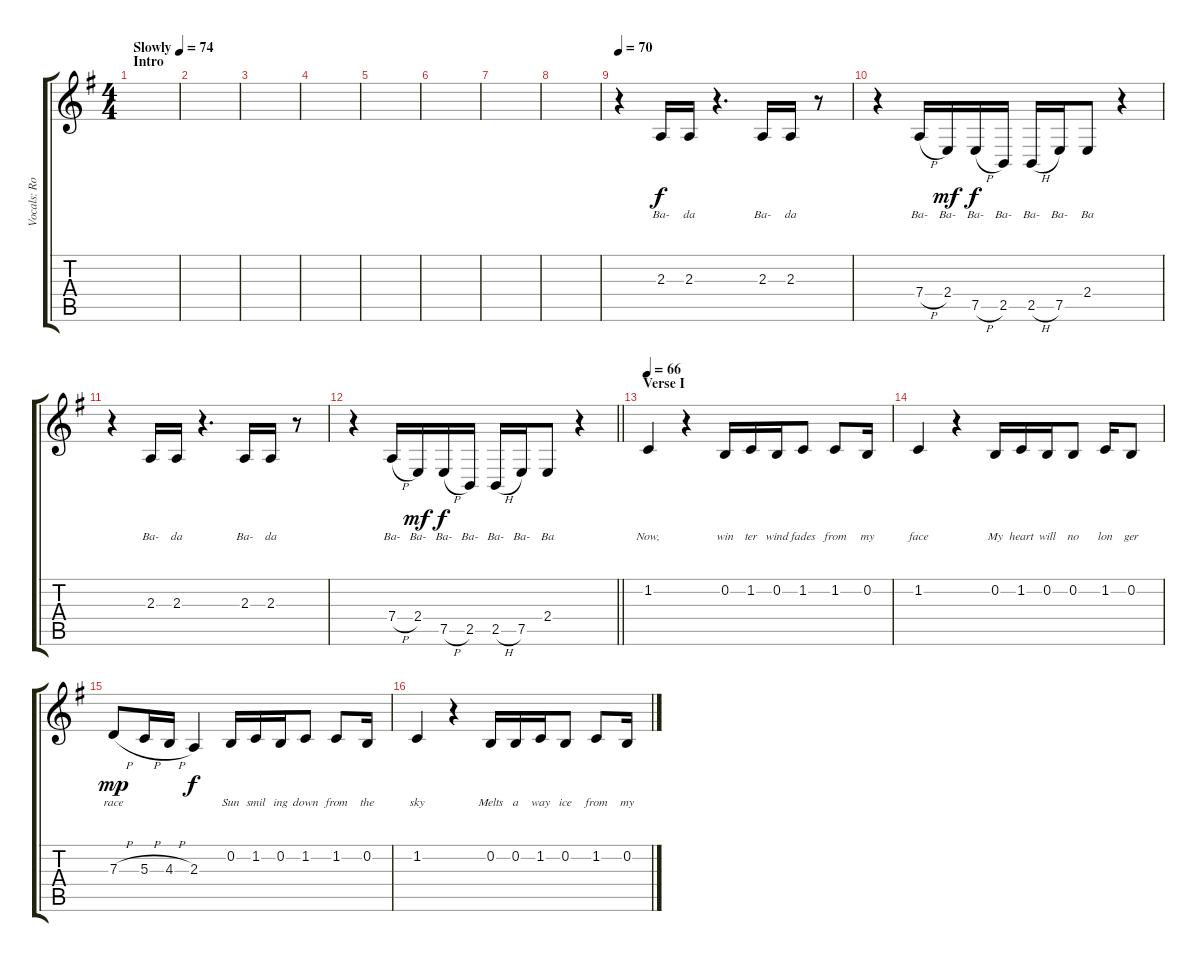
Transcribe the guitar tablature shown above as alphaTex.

\track ("Vocals: Rob" "Vocals: Ro") {instrument fx4atmosphere}
\staff {score tabs}
\tuning (E4 B3 G3 D3 A2 E2) {hide}
\ts (4 4)
\section ("" "Intro")
\tempo (74 "Slowly")
\clef g2
\ks g
|
|
|
|
|
|
|
|
\tempo 70
r.4 2.3.16{lyrics (0 "Ba-") lyrics (1 "") lyrics (2 "") lyrics (3 "") lyrics (4 "")} 2.3.16{lyrics (0 "da") lyrics (1 "") lyrics (2 "") lyrics (3 "") lyrics (4 "")} r.4{d} 2.3.16{lyrics (0 "Ba-") lyrics (1 "") lyrics (2 "") lyrics (3 "") lyrics (4 "")} 2.3.16{lyrics (0 "da") lyrics (1 "") lyrics (2 "") lyrics (3 "") lyrics (4 "")} r.8 |
r.4 7.4{h}.16{lyrics (0 "Ba-") lyrics (1 "") lyrics (2 "") lyrics (3 "") lyrics (4 "")} 2.4.16{lyrics (0 "Ba-") lyrics (1 "") lyrics (2 "") lyrics (3 "") lyrics (4 "") dy mf} 7.5{h}.16{lyrics (0 "Ba-") lyrics (1 "") lyrics (2 "") lyrics (3 "") lyrics (4 "") dy f} 2.5.16{lyrics (0 "Ba-") lyrics (1 "") lyrics (2 "") lyrics (3 "") lyrics (4 "")} 2.5{h}.16{lyrics (0 "Ba-") lyrics (1 "") lyrics (2 "") lyrics (3 "") lyrics (4 "")} 7.5.16{lyrics (0 "Ba-") lyrics (1 "") lyrics (2 "") lyrics (3 "") lyrics (4 "")} 2.4.8{lyrics (0 "Ba") lyrics (1 "") lyrics (2 "") lyrics (3 "") lyrics (4 "")} r.4 |
r.4 2.3.16{lyrics (0 "Ba-") lyrics (1 "") lyrics (2 "") lyrics (3 "") lyrics (4 "")} 2.3.16{lyrics (0 "da") lyrics (1 "") lyrics (2 "") lyrics (3 "") lyrics (4 "")} r.4{d} 2.3.16{lyrics (0 "Ba-") lyrics (1 "") lyrics (2 "") lyrics (3 "") lyrics (4 "")} 2.3.16{lyrics (0 "da") lyrics (1 "") lyrics (2 "") lyrics (3 "") lyrics (4 "")} r.8 |
\barLineRight lightlight
r.4 7.4{h}.16{lyrics (0 "Ba-") lyrics (1 "") lyrics (2 "") lyrics (3 "") lyrics (4 "")} 2.4.16{lyrics (0 "Ba-") lyrics (1 "") lyrics (2 "") lyrics (3 "") lyrics (4 "") dy mf} 7.5{h}.16{lyrics (0 "Ba-") lyrics (1 "") lyrics (2 "") lyrics (3 "") lyrics (4 "") dy f} 2.5.16{lyrics (0 "Ba-") lyrics (1 "") lyrics (2 "") lyrics (3 "") lyrics (4 "")} 2.5{h}.16{lyrics (0 "Ba-") lyrics (1 "") lyrics (2 "") lyrics (3 "") lyrics (4 "")} 7.5.16{lyrics (0 "Ba-") lyrics (1 "") lyrics (2 "") lyrics (3 "") lyrics (4 "")} 2.4.8{lyrics (0 "Ba") lyrics (1 "") lyrics (2 "") lyrics (3 "") lyrics (4 "")} r.4 |
\section ("" "Verse I")
\tempo 66
1.2.4{lyrics (0 "Now,") lyrics (1 "") lyrics (2 "") lyrics (3 "") lyrics (4 "")} r.4 0.2.16{lyrics (0 "win") lyrics (1 "") lyrics (2 "") lyrics (3 "") lyrics (4 "")} 1.2.16{lyrics (0 "ter") lyrics (1 "") lyrics (2 "") lyrics (3 "") lyrics (4 "")} 0.2.16{lyrics (0 "wind") lyrics (1 "") lyrics (2 "") lyrics (3 "") lyrics (4 "")} 1.2.8{lyrics (0 "fades") lyrics (1 "") lyrics (2 "") lyrics (3 "") lyrics (4 "")} 1.2.8{lyrics (0 "from") lyrics (1 "") lyrics (2 "") lyrics (3 "") lyrics (4 "")} 0.2.16{lyrics (0 "my") lyrics (1 "") lyrics (2 "") lyrics (3 "") lyrics (4 "")} |
1.2.4{lyrics (0 "face") lyrics (1 "") lyrics (2 "") lyrics (3 "") lyrics (4 "")} r.4 0.2.16{lyrics (0 "My") lyrics (1 "") lyrics (2 "") lyrics (3 "") lyrics (4 "")} 1.2.16{lyrics (0 "heart") lyrics (1 "") lyrics (2 "") lyrics (3 "") lyrics (4 "")} 0.2.16{lyrics (0 "will") lyrics (1 "") lyrics (2 "") lyrics (3 "") lyrics (4 "")} 0.2.8{lyrics (0 "no") lyrics (1 "") lyrics (2 "") lyrics (3 "") lyrics (4 "")} 1.2.16{lyrics (0 "lon") lyrics (1 "") lyrics (2 "") lyrics (3 "") lyrics (4 "")} 0.2.8{lyrics (0 "ger") lyrics (1 "") lyrics (2 "") lyrics (3 "") lyrics (4 "")} |
7.3{h}.8{lyrics (0 "race") lyrics (1 "") lyrics (2 "") lyrics (3 "") lyrics (4 "") dy mp} 5.3{h}.16{lyrics (0 "") lyrics (1 "") lyrics (2 "") lyrics (3 "") lyrics (4 "")} 4.3{h}.16{lyrics (0 "") lyrics (1 "") lyrics (2 "") lyrics (3 "") lyrics (4 "")} 2.3.4{lyrics (0 "") lyrics (1 "") lyrics (2 "") lyrics (3 "") lyrics (4 "") dy f} 0.2.16{lyrics (0 "Sun") lyrics (1 "") lyrics (2 "") lyrics (3 "") lyrics (4 "")} 1.2.16{lyrics (0 "smil") lyrics (1 "") lyrics (2 "") lyrics (3 "") lyrics (4 "")} 0.2.16{lyrics (0 "ing") lyrics (1 "") lyrics (2 "") lyrics (3 "") lyrics (4 "")} 1.2.8{lyrics (0 "down") lyrics (1 "") lyrics (2 "") lyrics (3 "") lyrics (4 "")} 1.2.8{lyrics (0 "from") lyrics (1 "") lyrics (2 "") lyrics (3 "") lyrics (4 "")} 0.2.16{lyrics (0 "the") lyrics (1 "") lyrics (2 "") lyrics (3 "") lyrics (4 "")} |
1.2.4{lyrics (0 "sky") lyrics (1 "") lyrics (2 "") lyrics (3 "") lyrics (4 "")} r.4 0.2.16{lyrics (0 "Melts") lyrics (1 "") lyrics (2 "") lyrics (3 "") lyrics (4 "")} 0.2.16{lyrics (0 "a") lyrics (1 "") lyrics (2 "") lyrics (3 "") lyrics (4 "")} 1.2.16{lyrics (0 "way") lyrics (1 "") lyrics (2 "") lyrics (3 "") lyrics (4 "")} 0.2.8{lyrics (0 "ice") lyrics (1 "") lyrics (2 "") lyrics (3 "") lyrics (4 "")} 1.2.8{lyrics (0 "from") lyrics (1 "") lyrics (2 "") lyrics (3 "") lyrics (4 "")} 0.2.16{lyrics (0 "my") lyrics (1 "") lyrics (2 "") lyrics (3 "") lyrics (4 "")}
